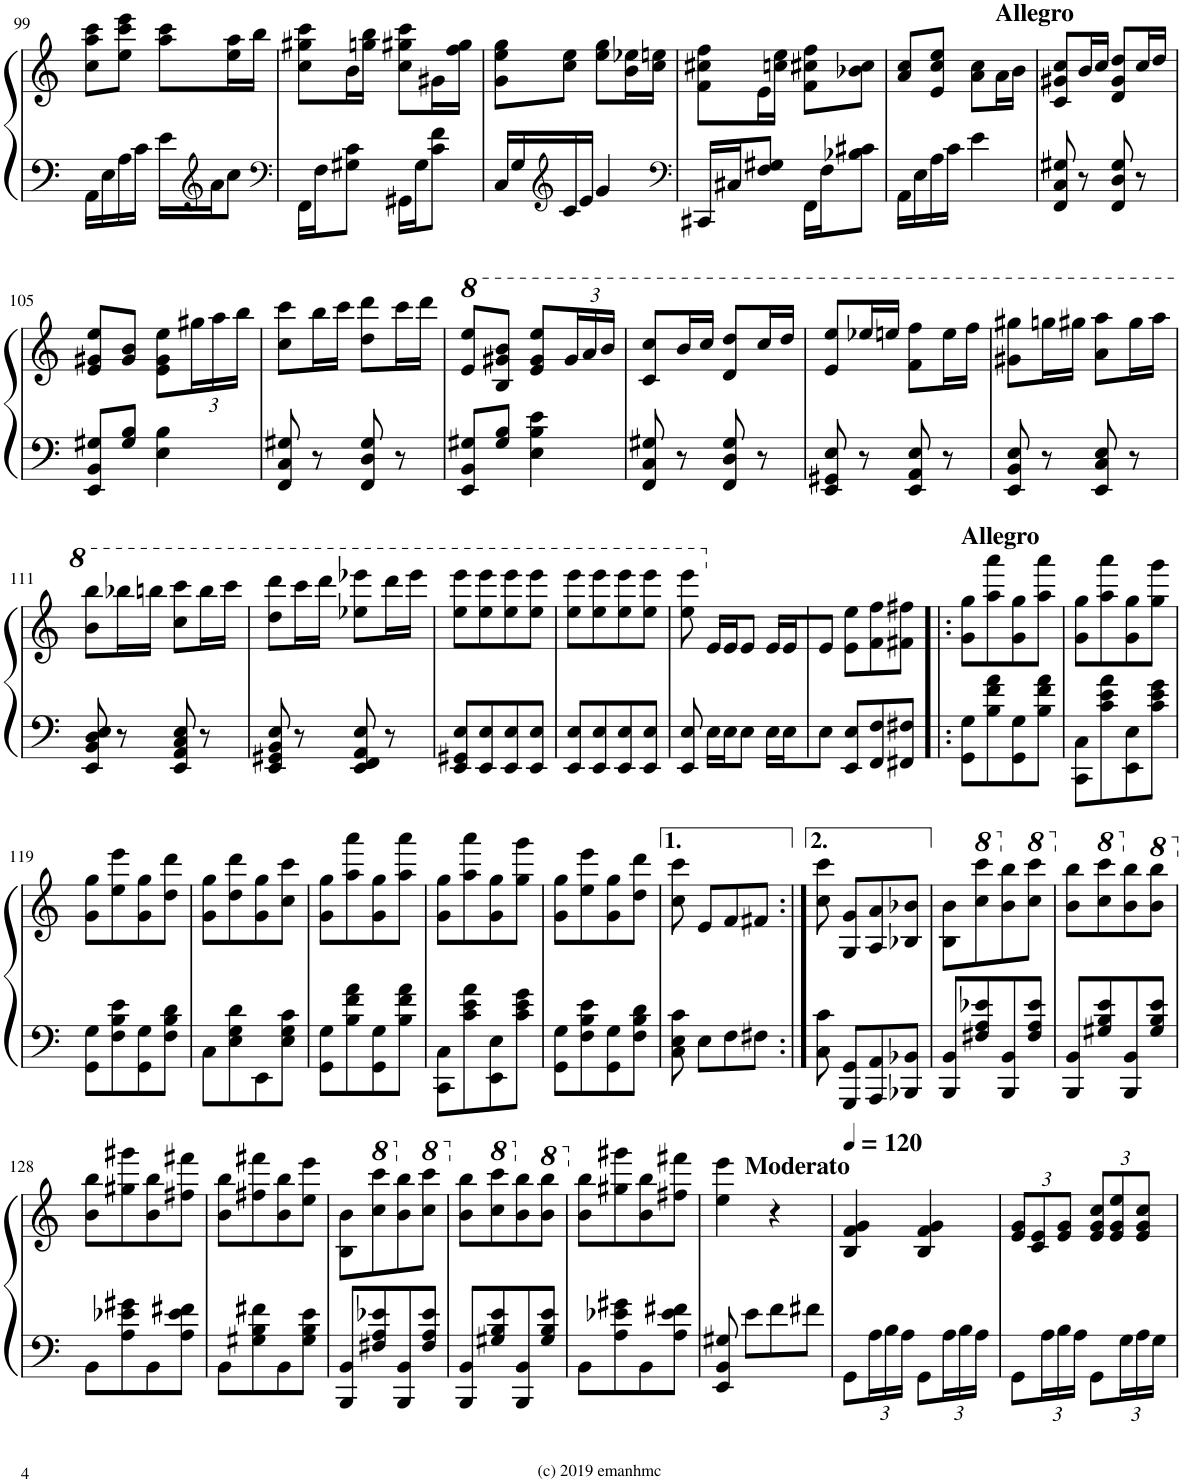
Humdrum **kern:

**kern	**kern
*part1	*part1
*staff2	*staff1
*I"Piano	*
*I'Pno.	*
!!LO:PB:g=z
*clefF4	*clefG2
*k[]	*k[]
*M2/4	*M2/4
=99	=99
16AA\LL	8cc\ 8aa\ 8ccc\L
16E\	.
16A\	8ee\ 8ccc\ 8eee\J
16c\JJ	.
16e\LL	8aa\ 8ccc\L
*clefG2	*
16a\J	.
8cc\J	16ee\ 16aa\L
.	16bb\JJ
=100	=100
*clefF4	*
16FF\LL	8cc\ 8gg#X\ 8ccc\L
16F\J	.
8G#X\ 8c\J	16b\L
.	16ggn\ 16bb\JJ
16GG#X\LL	8cc\ 8gg#X\ 8ccc\L
16G#\J	.
8c\ 8f\J	16g#X\L
.	16ff\ 16gg#\JJ
=101	=101
16C/LL	8g\ 8ee\ 8gg\L
16G/	.
*clefG2	*
16c/	8cc\ 8ee\J
16e/JJ	.
4g/	8ee\ 8gg\L
.	16b\ 16ee-X\L
.	16cc\ 16een\JJ
=102	=102
*clefF4	*
16CC#X/LL	8f\ 8cc#X\ 8ff\L
16C#X/J	.
8F/ 8G#X/J	16e\L
.	16ccn\ 16ee\JJ
16FF\LL	8f\ 8cc#X\ 8ff\L
16F\J	.
8B-X\ 8c#X\J	8b-X\ 8cc#\J
=103	=103
16AA\LL	8a/ 8cc/L
16E\	.
16A\	8e/ 8cc/ 8ee/J
16c\JJ	.
4e\	8a\ 8cc\L
!	!LO:TX:a:B:t=Allegro
.	16a\L
.	16b\JJ
=104	=104
8FF/ 8C/ 8G#X/	8c/ 8g#X/ 8cc/L
8r	16b/L
.	16cc/JJ
8FF/ 8D/ 8G#/	8d/ 8g#/ 8dd/L
8r	16cc/L
.	16dd/JJ
!!LO:LB:g=z
=105	=105
8EE/ 8BB/ 8G#X/L	8e/ 8g#X/ 8ee/L
8G#/ 8B/J	8g#/ 8b/J
4E\ 4B\	8e\ 8g#\ 8ee\L
*	*Xbrackettup
.	24gg#X\L
.	24aa\
.	24bb\JJ
=106	=106
8FF/ 8C/ 8G#X/	8cc\ 8ccc\L
8r	16bb\L
.	16ccc\JJ
8FF/ 8D/ 8G#/	8dd\ 8ddd\L
8r	16ccc\L
.	16ddd\JJ
=107	=107
*	*8va
8EE/ 8BB/ 8G#X/L	8ee/ 8eee/L
8G#/ 8B/J	8b/ 8gg#X/ 8bb/J
4E\ 4B\ 4e\	8ee/ 8gg#/ 8eee/L
.	24gg#/L
.	24aa/
.	24bb/JJ
=108	=108
8FF/ 8C/ 8G#X/	8cc/ 8ccc/L
8r	16bb/L
.	16ccc/JJ
8FF/ 8D/ 8G#/	8dd/ 8ddd/L
8r	16ccc/L
.	16ddd/JJ
=109	=109
8EE/ 8GG#X/ 8E/	8ee/ 8eee/L
8r	16eee-X/L
.	16eeen/JJ
8EE/ 8AA/ 8E/	8ff\ 8fff\L
8r	16eee\L
.	16fff\JJ
=110	=110
8EE/ 8BB/ 8E/	8gg#X\ 8ggg#X\L
8r	16gggn\L
.	16ggg#X\JJ
8EE/ 8C/ 8E/	8aa\ 8aaa\L
8r	16ggg#\L
.	16aaa\JJ
!!LO:LB:g=z
=111	=111
8EE/ 8BB/ 8D/ 8E/	8bb\ 8bbb\L
8r	16bbb-X\L
.	16bbbn\JJ
8EE/ 8AA/ 8C/ 8E/	8ccc\ 8cccc\L
8r	16bbb\L
.	16cccc\JJ
=112	=112
8EE/ 8GG#X/ 8BB/ 8E/	8ddd\ 8dddd\L
8r	16cccc\L
.	16dddd\JJ
8EE/ 8FF/ 8AA/ 8E/	8eee-X\ 8eeee-X\L
8r	16dddd\L
.	16eeee-\JJ
=113	=113
8EE/ 8GG#X/ 8E/L	8eee\ 8eeee\L
8EE/ 8E/	8eee\ 8eeee\
8EE/ 8E/	8eee\ 8eeee\
8EE/ 8E/J	8eee\ 8eeee\J
=114	=114
8EE/ 8E/L	8eee\ 8eeee\L
8EE/ 8E/	8eee\ 8eeee\
8EE/ 8E/	8eee\ 8eeee\
8EE/ 8E/J	8eee\ 8eeee\J
=115	=115
8EE/ 8E/	8eee\ 8eeee\
*	*X8va
16E\LL	16e/LL
16E\J	16e/J
8E\J	8e/J
16E\LL	16e/LL
16E\J	16e/J
=116	=116
8E\J	8e/J
8EE/ 8E/L	8e\ 8ee\L
8FF/ 8F/	8f\ 8ff\
8FF#X/ 8F#X/J	8f#X\ 8ff#X\J
=117!|:	=117!|:
!	!LO:TX:a:B:t=Allegro
8GG\ 8G\L	8g\ 8gg\L
8B\ 8f\ 8a\	8aa\ 8aaa\
8GG\ 8G\	8g\ 8gg\
8B\ 8f\ 8a\J	8aa\ 8aaa\J
=118	=118
8CC\ 8C\L	8g\ 8gg\L
8c\ 8e\ 8a\	8aa\ 8aaa\
8EE\ 8E\	8g\ 8gg\
8c\ 8e\ 8g\J	8gg\ 8ggg\J
!!LO:LB:g=z
=119	=119
8GG\ 8G\L	8g\ 8gg\L
8F\ 8B\ 8e\	8ee\ 8eee\
8GG\ 8G\	8g\ 8gg\
8F\ 8B\ 8d\J	8dd\ 8ddd\J
=120	=120
8C\L	8g\ 8gg\L
8E\ 8G\ 8d\	8dd\ 8ddd\
8EE\	8g\ 8gg\
8E\ 8G\ 8c\J	8cc\ 8ccc\J
=121	=121
8GG\ 8G\L	8g\ 8gg\L
8B\ 8f\ 8a\	8aa\ 8aaa\
8GG\ 8G\	8g\ 8gg\
8B\ 8f\ 8a\J	8aa\ 8aaa\J
=122	=122
8CC\ 8C\L	8g\ 8gg\L
8c\ 8e\ 8a\	8aa\ 8aaa\
8EE\ 8E\	8g\ 8gg\
8c\ 8e\ 8g\J	8gg\ 8ggg\J
=123	=123
8GG\ 8G\L	8g\ 8gg\L
8F\ 8B\ 8e\	8ee\ 8eee\
8GG\ 8G\	8g\ 8gg\
8F\ 8B\ 8d\J	8dd\ 8ddd\J
=124	=124
8C\ 8E\ 8c\	8cc\ 8ccc\
8E\L	8e/L
8F\	8f/
8F#X\J	8f#X/J
=125:|!	=125:|!
8C\ 8c\	8cc\ 8ccc\
8GGG/ 8GG/L	8G/ 8g/L
8AAA/ 8AA/	8A/ 8a/
8BBB-X/ 8BB-X/J	8B-X/ 8b-X/J
=126	=126
8BBB/ 8BB/L	8B\ 8b\L
*	*8va
8F#X/ 8A/ 8e-X/	8ccc\ 8cccc\
*	*X8va
8BBB/ 8BB/	8b\ 8bb\
*	*8va
8F#/ 8A/ 8e-/J	8ccc\ 8cccc\J
=127	=127
*	*X8va
8BBB/ 8BB/L	8b\ 8bb\L
*	*8va
8G#X/ 8B/ 8e/	8ccc\ 8cccc\
*	*X8va
8BBB/ 8BB/	8b\ 8bb\
*	*8va
8G#/ 8B/ 8e/J	8bb\ 8bbb\J
!!LO:LB:g=z
=128	=128
*	*X8va
8BB\L	8b\ 8bb\L
8A\ 8e-X\ 8g#X\	8gg#X\ 8ggg#X\
8BB\	8b\ 8bb\
8A\ 8e-\ 8f#X\J	8ff#X\ 8fff#X\J
=129	=129
8BB\L	8b\ 8bb\L
8G#X\ 8B\ 8f#X\	8ff#X\ 8fff#X\
8BB\	8b\ 8bb\
8G#\ 8B\ 8e\J	8ee\ 8eee\J
=130	=130
8BBB/ 8BB/L	8B\ 8b\L
*	*8va
8F#X/ 8A/ 8e-X/	8ccc\ 8cccc\
*	*X8va
8BBB/ 8BB/	8b\ 8bb\
*	*8va
8F#/ 8A/ 8e-/J	8ccc\ 8cccc\J
=131	=131
*	*X8va
8BBB/ 8BB/L	8b\ 8bb\L
*	*8va
8G#X/ 8B/ 8e/	8ccc\ 8cccc\
*	*X8va
8BBB/ 8BB/	8b\ 8bb\
*	*8va
8G#/ 8B/ 8e/J	8bb\ 8bbb\J
=132	=132
*	*X8va
8BB\L	8b\ 8bb\L
8A\ 8e-X\ 8g#X\	8gg#X\ 8ggg#X\
8BB\	8b\ 8bb\
8A\ 8e-\ 8f#X\J	8ff#X\ 8fff#X\J
=133	=133
*	*^
8EE/ 8BB/ 8G#X/	4ee\ 4eee\	8ryy
!	!	!LO:TX:a:B:t=Moderato
8e\L	.	4.ryy
8f\	4r	.
8f#X;<\J	.	.
*	*v	*v
=134	=134
*	*MM120
8GG\L	4B/ 4f/ 4g/
*Xbrackettup	*
24A\L	.
24B\	.
24A\JJ	.
8GG\L	4B/ 4f/ 4g/
24A\L	.
24B\	.
24A\JJ	.
=135	=135
8GG\L	12e/ 12g/L
.	12c/ 12e/
24A\L	.
24B\	12e/ 12g/J
24A\JJ	.
8GG\L	12e/ 12g/ 12cc/L
.	12e/ 12g/ 12ee/
24G\L	.
24A\	12e/ 12g/ 12cc/J
24G\JJ	.
=	=
*-	*-
